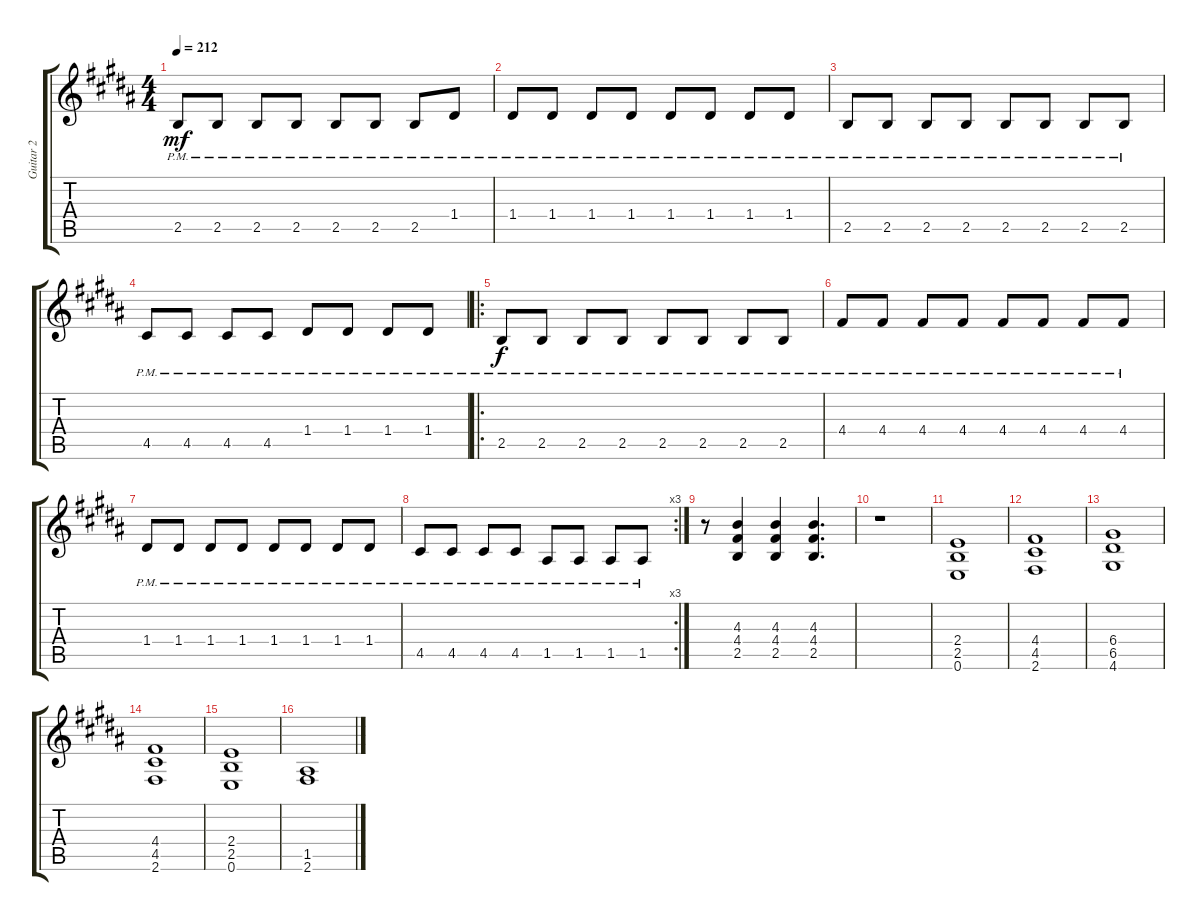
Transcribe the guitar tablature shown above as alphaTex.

\track ("Guitar 2" "Guitar 2") {instrument distortionguitar}
\staff {score tabs}
\tuning (E4 B3 G3 D3 A2 E2) {hide}
\ts (4 4)
\tempo 212
\clef g2
\ks b
2.5{pm}.8{dy mf} 2.5{pm}.8 2.5{pm}.8 2.5{pm}.8 2.5{pm}.8 2.5{pm}.8 2.5{pm}.8 1.4{pm}.8 |
\ks g#minor
1.4{pm}.8 1.4{pm}.8 1.4{pm}.8 1.4{pm}.8 1.4{pm}.8 1.4{pm}.8 1.4{pm}.8 1.4{pm}.8 |
2.5{pm}.8 2.5{pm}.8 2.5{pm}.8 2.5{pm}.8 2.5{pm}.8 2.5{pm}.8 2.5{pm}.8 2.5{pm}.8 |
4.5{pm}.8 4.5{pm}.8 4.5{pm}.8 4.5{pm}.8 1.4{pm}.8 1.4{pm}.8 1.4{pm}.8 1.4{pm}.8 |
\ro
\ks b
2.5{pm}.8{dy f} 2.5{pm}.8 2.5{pm}.8 2.5{pm}.8 2.5{pm}.8 2.5{pm}.8 2.5{pm}.8 2.5{pm}.8 |
\ks g#minor
4.4{pm}.8 4.4{pm}.8 4.4{pm}.8 4.4{pm}.8 4.4{pm}.8 4.4{pm}.8 4.4{pm}.8 4.4{pm}.8 |
1.4{pm}.8 1.4{pm}.8 1.4{pm}.8 1.4{pm}.8 1.4{pm}.8 1.4{pm}.8 1.4{pm}.8 1.4{pm}.8 |
\rc 3
4.5{pm}.8 4.5{pm}.8 4.5{pm}.8 4.5{pm}.8 1.5{pm}.8 1.5{pm}.8 1.5{pm}.8 1.5{pm}.8 |
\ks b
r.8 (4.3 4.4 2.5).4 (4.3 4.4 2.5).4 (4.3 4.4 2.5).4{d} |
\ks g#minor
r.1 |
(2.4 2.5 0.6).1 |
(4.4 4.5 2.6).1 |
\ks b
(6.4 6.5 4.6).1 |
\ks g#minor
(4.4 4.5 2.6).1 |
(2.4 2.5 0.6).1 |
(1.5 2.6).1
